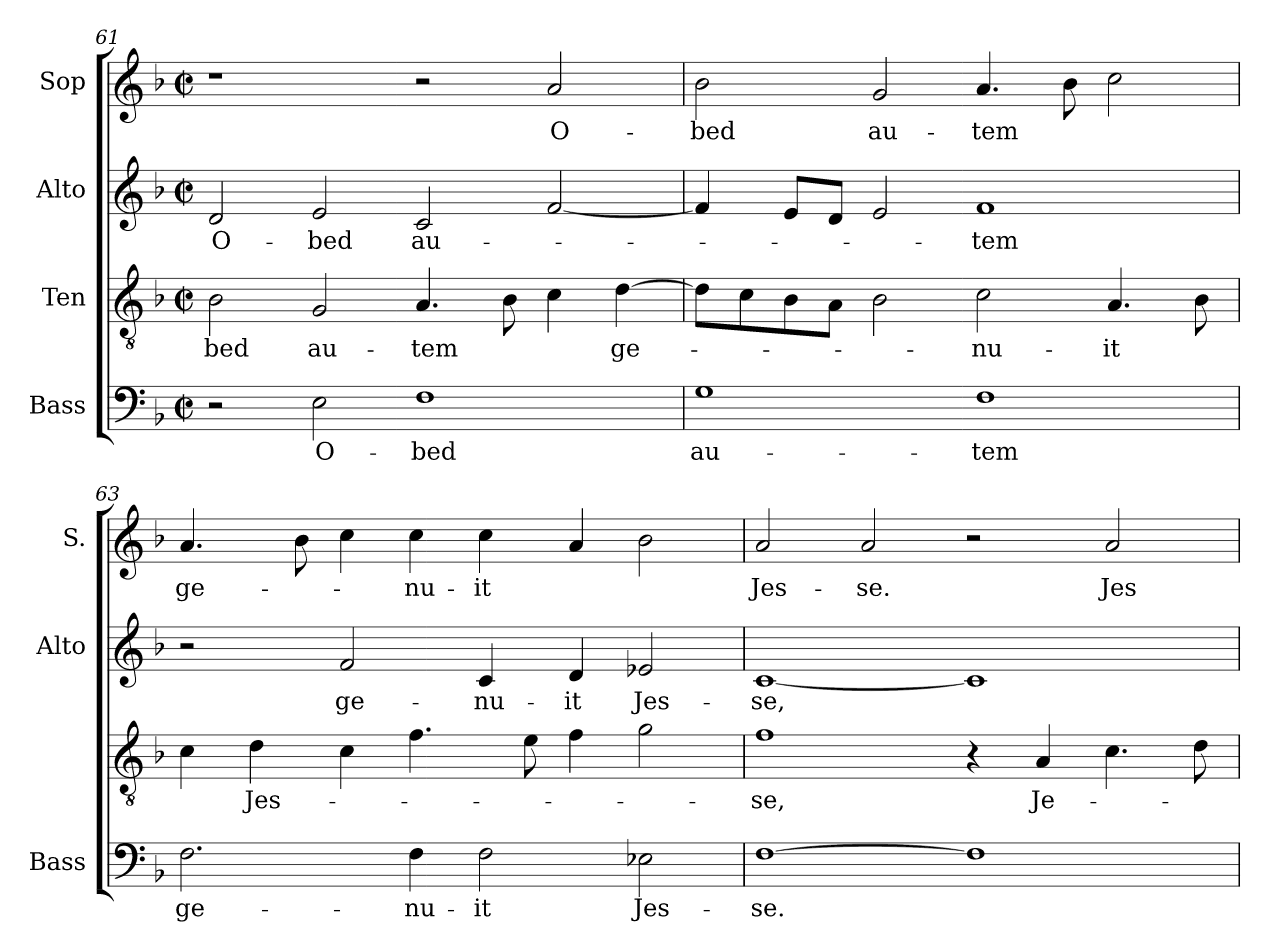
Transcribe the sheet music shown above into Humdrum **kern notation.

**kern	**text	**kern	**text	**kern	**text	**kern	**text
*part4	*part4	*part3	*part3	*part2	*part2	*part1	*part1
*staff4	*staff4	*staff3	*staff3	*staff2	*staff2	*staff1	*staff1
*I"Bass	*	*I"Ten	*	*I"Alto	*	*I"Sop	*
*I'Bass	*	*	*	*I'Alto	*	*I'S.	*
!!LO:LB:g=z
*clefF4	*	*clefGv2	*	*clefG2	*	*clefG2	*
*k[b-]	*	*k[b-]	*	*k[b-]	*	*k[b-]	*
*F:	*	*F:	*	*F:	*	*F:	*
*M2/2	*	*M2/2	*	*M2/2	*	*M2/2	*
*met(c|)	*	*met(c|)	*	*met(c|)	*	*met(c|)	*
=61	=61	=61	=61	=61	=61	=61	=61
!	!	!	!LO:LY:b:cj	!	!LO:LY:b:cj	!	!
2r	.	2B-\	bed	2d/	O-	1r	.
!	!LO:LY:b:cj	!	!LO:LY:b:cj	!	!LO:LY:b:cj	!	!
2E\	O-	2G/	au-	2e/	-bed	.	.
!	!LO:LY:b:cj	!	!LO:LY:b	!	!LO:LY:b:cj	!	!
1F	-bed	4.A/	-tem	2c/	au-	2r	.
.	.	8B-\	.	.	.	.	.
!	!	!	!	!	!	!	!LO:LY:b:cj
.	.	4c\	.	[<2f/	.	2a/	O-
!	!	!	!LO:LY:b:cj	!	!	!	!
.	.	[>4d\	ge-	.	.	.	.
=62	=62	=62	=62	=62	=62	=62	=62
!	!LO:LY:b:cj	!	!	!	!	!	!LO:LY:b:cj
1G	au-	8d\L]	.	4f/]	.	2b-\	-bed
.	.	8c\	.	.	.	.	.
.	.	8B-\	.	8e/L	.	.	.
.	.	8A\J	.	8d/J	.	.	.
!	!	!	!	!	!	!	!LO:LY:b:cj
.	.	2B-\	.	2e/	.	2g/	au-
!	!LO:LY:b:cj	!	!LO:LY:b:cj	!	!LO:LY:b:cj	!	!LO:LY:b
1F	-tem	2c\	-nu-	1f	-tem	4.a/	-tem
.	.	.	.	.	.	8b-\	.
!	!	!	!LO:LY:b:cj	!	!	!	!
.	.	4.A/	-it	.	.	2cc\	.
.	.	8B-\	.	.	.	.	.
=63	=63	=63	=63	=63	=63	=63	=63
!	!LO:LY:b:cj	!	!	!	!	!	!LO:LY:b:cj
2.F\	ge-	4c\	.	2r	.	4.a/	ge-
!	!	!	!LO:LY:b:cj	!	!	!	!
.	.	4d\	Jes-	.	.	.	.
.	.	.	.	.	.	8b-\	.
!	!	!	!	!	!LO:LY:b:cj	!	!
.	.	4c\	.	2f/	ge-	4cc\	.
!	!LO:LY:b:cj	!	!	!	!	!	!LO:LY:b:cj
4F\	-nu-	4.f\	.	.	.	4cc\	-nu-
!	!LO:LY:b:rj	!	!	!	!LO:LY:b:cj	!	!LO:LY:b:rj
2F\	-it	.	.	4c/	-nu-	4cc\	-it
.	.	8e\	.	.	.	.	.
!	!	!	!	!	!LO:LY:b:cj	!	!
.	.	4f\	.	4d/	-it	4a/	.
!	!LO:LY:b:cj	!	!	!	!LO:LY:b:cj	!	!
2E-X\	Jes-	2g\	.	2e-X/	Jes-	2b-\	.
=64	=64	=64	=64	=64	=64	=64	=64
!	!LO:LY:b:cj	!	!LO:LY:b:cj	!	!LO:LY:b:cj	!	!LO:LY:b:cj
[>1F	-se.	1f	-se,	[<1c	-se,	2a/	Jes-
!	!	!	!	!	!	!	!LO:LY:b:cj
.	.	.	.	.	.	2a/	-se.
1F]	.	4r	.	1c]	.	2r	.
!	!	!	!LO:LY:b:cj	!	!	!	!
.	.	4A/	Je-	.	.	.	.
!	!	!	!	!	!	!	!LO:LY:b:cj
.	.	4.c\	.	.	.	2a/	Jes-
.	.	8d\	.	.	.	.	.
=	=	=	=	=	=	=	=
*-	*-	*-	*-	*-	*-	*-	*-
